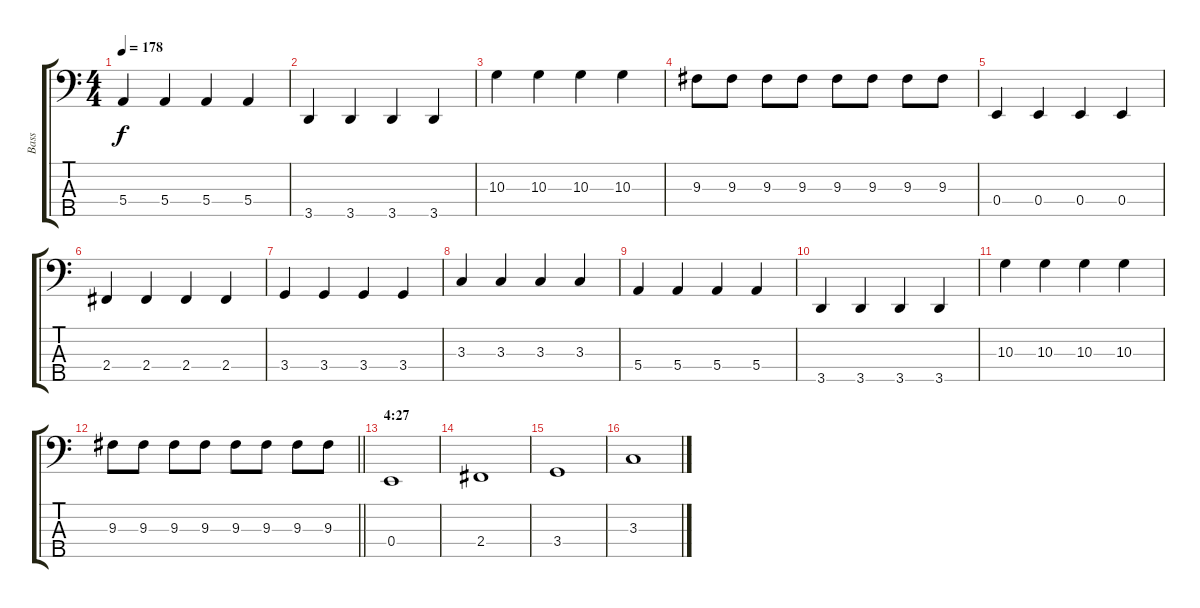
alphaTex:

\track ("Bass" "Bass") {instrument electricbassfinger}
\staff {score tabs}
\tuning (G2 D2 A1 E1 B0) {hide}
\ts (4 4)
\tempo 178
\clef f4
\ks c
5.4.4{dy f} 5.4.4 5.4.4 5.4.4 |
3.5.4 3.5.4 3.5.4 3.5.4 |
10.3.4 10.3.4 10.3.4 10.3.4 |
9.3.8 9.3.8 9.3.8 9.3.8 9.3.8 9.3.8 9.3.8 9.3.8 |
0.4.4 0.4.4 0.4.4 0.4.4 |
2.4.4 2.4.4 2.4.4 2.4.4 |
3.4.4 3.4.4 3.4.4 3.4.4 |
3.3.4 3.3.4 3.3.4 3.3.4 |
5.4.4 5.4.4 5.4.4 5.4.4 |
3.5.4 3.5.4 3.5.4 3.5.4 |
10.3.4 10.3.4 10.3.4 10.3.4 |
\barLineRight lightlight
9.3.8 9.3.8 9.3.8 9.3.8 9.3.8 9.3.8 9.3.8 9.3.8 |
\section ("" "4:27")
0.4.1 |
2.4.1 |
3.4.1 |
3.3.1
